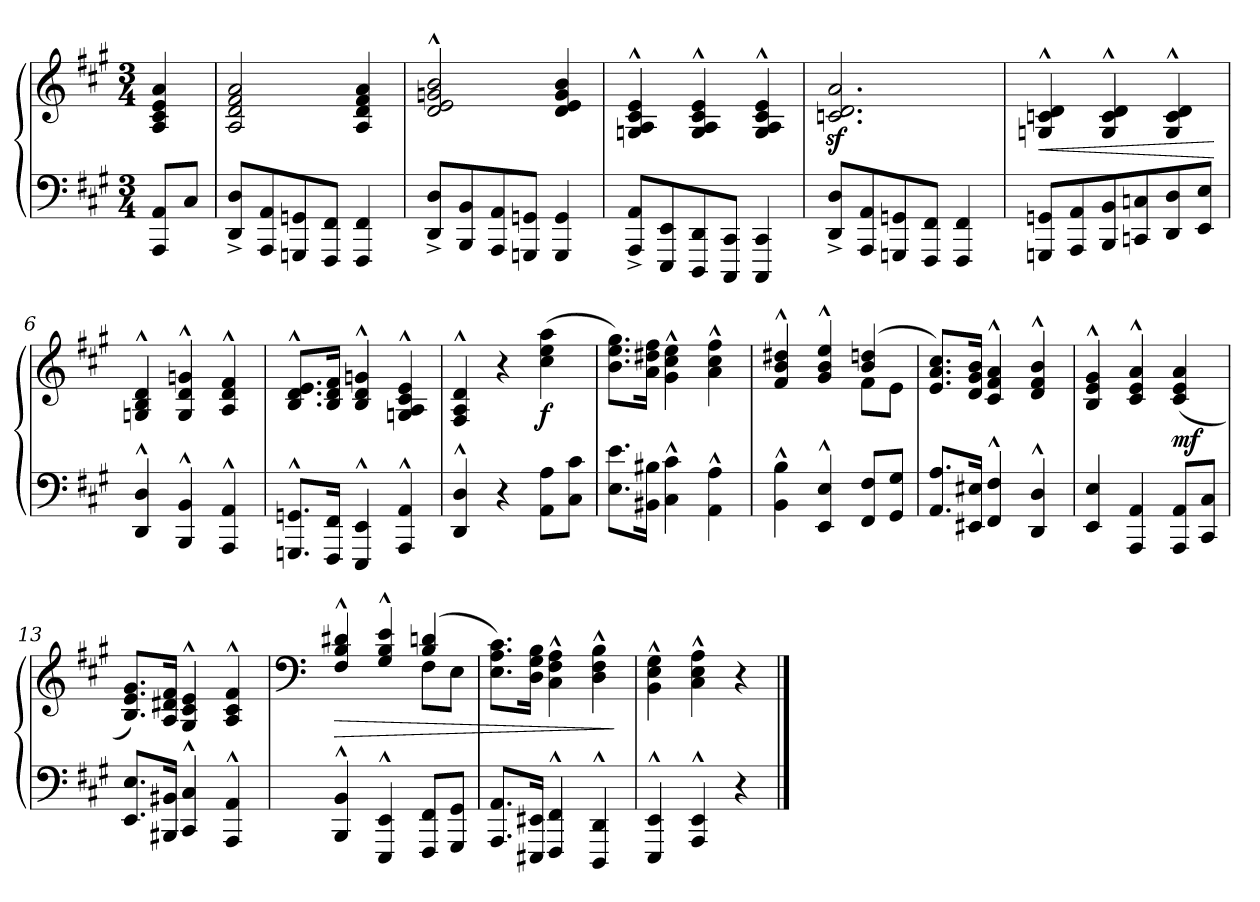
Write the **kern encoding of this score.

**kern	**kern	**dynam
*part1	*part1	*part1
*staff2	*staff1	*staff1/2
*clefF4	*clefG2	*
*k[f#c#g#]	*k[f#c#g#]	*
*A:	*A:	*
*M3/4	*M3/4	*
=	=	=
8AAA/ 8AA/L	4A/ 4c#/ 4e/ 4a/	.
8C#</J	.	.
=1	=1	=1
8DD/^< 8D/^<L	2A/ 2d/ 2f#/ 2a/	.
8AAA/ 8AA/	.	.
8GGGn/ 8GGn/	.	.
8FFF#/ 8FF#/J	.	.
4FFF#/ 4FF#/	4A/ 4d/ 4f#/ 4a/	.
=2	=2	=2
8DD/^< 8D/^<L	2d/^^> 2e/^^> 2gn/^^> 2b/^^>	.
8BBB/ 8BB/	.	.
8AAA/ 8AA/	.	.
8GGGn/ 8GGn/J	.	.
4GGG/ 4GG/	4d/ 4e/ 4g/ 4b/	.
=3	=3	=3
8AAA/^< 8AA/^<L	4Gn/^^> 4A/^^> 4c#/^^> 4e/^^>	.
8EEE/ 8EE/	.	.
8DDD/ 8DD/	4G/^^> 4A/^^> 4c#/^^> 4e/^^>	.
8CCC#/ 8CC#/J	.	.
4CCC#/ 4CC#/	4G/^^> 4A/^^> 4c#/^^> 4e/^^>	.
=4	=4	=4
8DD/^< 8D/^<L	2.cn/z< 2.d/z< 2.a/z<	.
8AAA/ 8AA/	.	.
8GGGn/ 8GGn/	.	.
8FFF#/ 8FF#/J	.	.
4FFF#/ 4FF#/	.	.
!!LO:LB:g=z
=5	=5	=5
!	!	!LO:HP:b
8GGGn/ 8GGn/L	4Gn/>>>^^> 4cn/>>>^^> 4d/>>>^^>	<
8AAA/ 8AA/	.	.
8BBB/ 8BB/	4G/^^> 4c/^^> 4d/^^>	.
8CCn/ 8Cn/	.	.
8DD/ 8D/	4G/^^> 4c/^^> 4d/^^>	.
8EE/ 8E/J	.	.
.	.	[
=6	=6	=6
4DD/^^> 4D/^^>	4Gn/^^> 4B/^^> 4d/^^>	.
4BBB/^^> 4BB/^^>	4G/^^> 4d/^^> 4gn/^^>	.
4AAA/^^> 4AA/^^>	4A/>>>^^> 4d/>>>^^> 4f#/>>>^^>	.
=7	=7	=7
8.GGGn/^^> 8.GGn/^^>L	8.B/>>>^^> 8.d/>>>^^> 8.e/>>>^^>L	.
16FFF#/ 16FF#/Jk	16B/ 16d/ 16f#/Jk	.
4EEE/^^> 4EE/^^>	4B/^^> 4d/^^> 4gn/^^>	.
4AAA/^^> 4AA/^^>	4Gn/^^> 4A/^^> 4c#/^^> 4e/^^>	.
=8	=8	=8
4DD/^^> 4D/^^>	4F#/^^> 4A/^^> 4d/^^>	.
4r	4r	.
!	!	!LO:DY:b
8AA\ 8A\L	(>4cc#\ 4ee\ 4aa\	f
8C#\ 8c#\J	.	.
!!LO:LB:g=z
=9	=9	=9
8.E\ 8.e\L	8.b\ 8.ee\ 8.gg#\L)	.
16BB#X\ 16B#X\Jk	16a\ 16dd#X\ 16ff#\Jk	.
4C#\^^> 4c#\^^>	4g#\^^> 4cc#\^^> 4ee\^^>	.
4AA\^^> 4A\^^>	4a\^^> 4cc#\^^> 4ff#\^^>	.
=10	=10	=10
*	*^	*
4BB\^^> 4B\^^>	4f#/^^> 4b/^^> 4dd#X/^^>	4ryy	.
4EE/^^> 4E/^^>	4g#/^^> 4b/^^> 4ee/^^>	4ryy	.
8FF#/ 8F#/L	(>4b/ 4ddn/	8f#\L	.
8GG#/ 8G#/J	.	8e\J	.
*	*v	*v	*
=11	=11	=11
8.AA/ 8.A/L	8.e/ 8.a/ 8.cc#/L)	.
16EE#X/ 16E#X/Jk	16d/ 16g#/ 16b/Jk	.
4FF#/^^> 4F#/^^>	4c#/^^> 4f#/^^> 4a/^^>	.
4DD/^^> 4D/^^>	4d/^^> 4f#/^^> 4b/^^>	.
=12	=12	=12
4EE/ 4E/	4B/^^> 4e/^^> 4g#/^^>	.
4AAA/ 4AA/	4c#/^^> 4e/^^> 4a/^^>	.
!	!	!LO:DY:b
8AAA/ 8AA/L	(>4c#/ 4e/ 4a/	mf
8CC#/ 8C#/J	.	.
!!LO:LB:g=z
=13	=13	=13
8.EE/ 8.E/L	8.B/ 8.e/ 8.g#/L)	.
16BBB#X/ 16BB#X/Jk	16A/ 16d#X/ 16f#/Jk	.
4CC#/^^> 4C#/^^>	4G#/^^> 4c#/^^> 4e/^^>	.
4AAA/^^> 4AA/^^>	4A/^^> 4c#/^^> 4f#/^^>	.
=14	=14	=14
*	*clefF4	*
!	!	!LO:HP:b
*	*^	*
4BBB/^^> 4BB/^^>	4F#/^^> 4B/^^> 4d#X/^^>	4ryy	>
4EEE/^^> 4EE/^^>	4G#/^^> 4B/^^> 4e/^^>	4ryy	.
8FFF#/ 8FF#/L	(>4B/ 4dn/	8F#\L	.
8GGG#/ 8GG#/J	.	8E\J	.
*	*v	*v	*
=15	=15	=15
8.AAA/ 8.AA/L	8.E\ 8.A\ 8.c#\L)	.
16EEE#X/ 16EE#X/Jk	16D\ 16G#\ 16B\Jk	.
4FFF#/^^> 4FF#/^^>	4C#\^^> 4F#\^^> 4A\^^>	.
4DDD/^^> 4DD/^^>	4D\^^> 4F#\^^> 4B\^^>	.
.	.	]
=16	=16	=16
4EEE/^^> 4EE/^^>	4BB\^^> 4E\^^> 4G#\^^>	.
4AAA/^^> 4EE/^^>	4C#\^^> 4E\^^> 4A\^^>	.
4r	4r	.
==	==	==
*-	*-	*-
